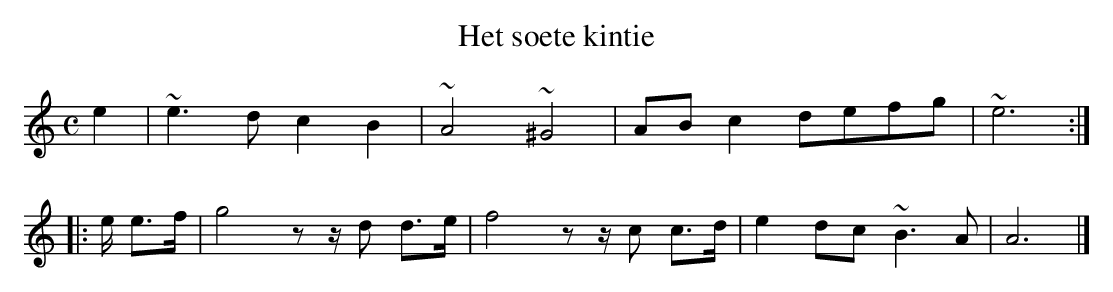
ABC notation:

X:1
T:Het soete kintie
M:C
K:Amin
e2|~e3dc2B2|~A4~^G4|ABc2defg|~e6:|
|:e/ e>f|g4zz/d d>e|f4zz/c c>d|e2dc~B3A|A6|]
